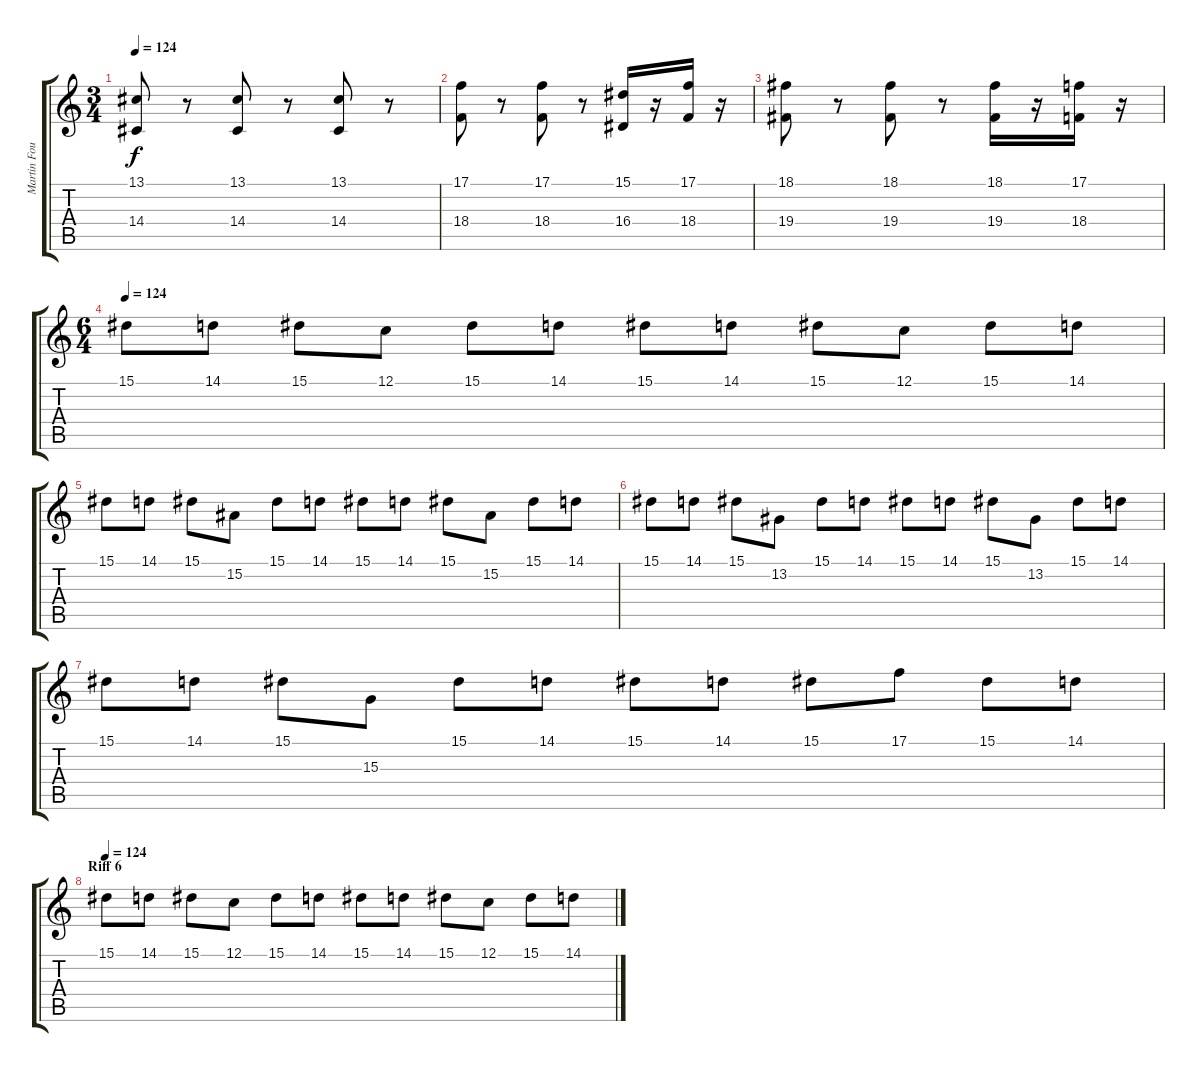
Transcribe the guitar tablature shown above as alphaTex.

\track ("Martin Foul (Unwashed Pianist)" "Martin Fou") {instrument stringensemble1}
\staff {score tabs}
\tuning (C4 G3 E3 B2 F2 C2) {hide}
\ts (3 4)
\tempo 124
\clef g2
\ks c
(13.1 14.4).8{dy f} r.8 (13.1 14.4).8 r.8 (13.1 14.4).8 r.8 |
(17.1 18.4).8 r.8 (17.1 18.4).8 r.8 (15.1 16.4).16 r.16 (17.1 18.4).16 r.16 |
(18.1 19.4).8 r.8 (18.1 19.4).8 r.8 (18.1 19.4).16 r.16 (17.1 18.4).16 r.16 |
\ts (6 4)
\tempo 124
15.1.8{volume 13 balance 6 instrument fx5brightness} 14.1.8 15.1.8 12.1.8 15.1.8 14.1.8 15.1.8 14.1.8 15.1.8 12.1.8 15.1.8 14.1.8 |
15.1.8 14.1.8 15.1.8 15.2.8 15.1.8 14.1.8 15.1.8 14.1.8 15.1.8 15.2.8 15.1.8 14.1.8 |
15.1.8 14.1.8 15.1.8 13.2.8 15.1.8 14.1.8 15.1.8 14.1.8 15.1.8 13.2.8 15.1.8 14.1.8 |
15.1.8 14.1.8 15.1.8 15.3.8 15.1.8 14.1.8 15.1.8 14.1.8 15.1.8 17.1.8 15.1.8 14.1.8 |
\section ("" "Riff 6")
\tempo 124
15.1.8{volume 13 balance 6 instrument fx5brightness} 14.1.8 15.1.8 12.1.8 15.1.8 14.1.8 15.1.8 14.1.8 15.1.8 12.1.8 15.1.8 14.1.8
